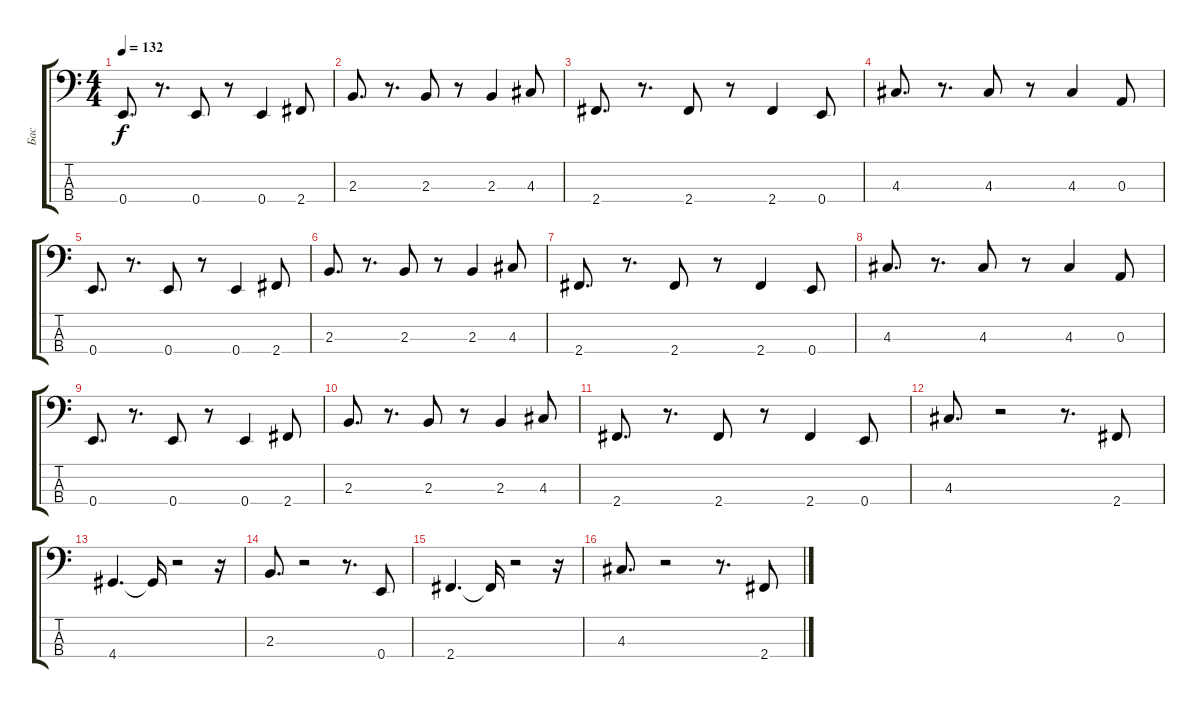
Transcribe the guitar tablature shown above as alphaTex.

\track ("Бас" "Бас") {instrument electricbassfinger}
\staff {score tabs}
\tuning (G2 D2 A1 E1) {hide}
\ts (4 4)
\tempo 132
\clef f4
\ks c
0.4.8{d dy f} r.8{d} 0.4.8 r.8 0.4.4 2.4.8 |
2.3.8{d} r.8{d} 2.3.8 r.8 2.3.4 4.3.8 |
2.4.8{d} r.8{d} 2.4.8 r.8 2.4.4 0.4.8 |
4.3.8{d} r.8{d} 4.3.8 r.8 4.3.4 0.3.8 |
0.4.8{d} r.8{d} 0.4.8 r.8 0.4.4 2.4.8 |
2.3.8{d} r.8{d} 2.3.8 r.8 2.3.4 4.3.8 |
2.4.8{d} r.8{d} 2.4.8 r.8 2.4.4 0.4.8 |
4.3.8{d} r.8{d} 4.3.8 r.8 4.3.4 0.3.8 |
0.4.8{d} r.8{d} 0.4.8 r.8 0.4.4 2.4.8 |
2.3.8{d} r.8{d} 2.3.8 r.8 2.3.4 4.3.8 |
2.4.8{d} r.8{d} 2.4.8 r.8 2.4.4 0.4.8 |
4.3.8{d} r.2 r.8{d} 2.4.8 |
4.4.4{d} 4.4{t}.16 r.2 r.16 |
2.3.8{d} r.2 r.8{d} 0.4.8 |
2.4.4{d} 2.4{t}.16 r.2 r.16 |
4.3.8{d} r.2 r.8{d} 2.4.8
